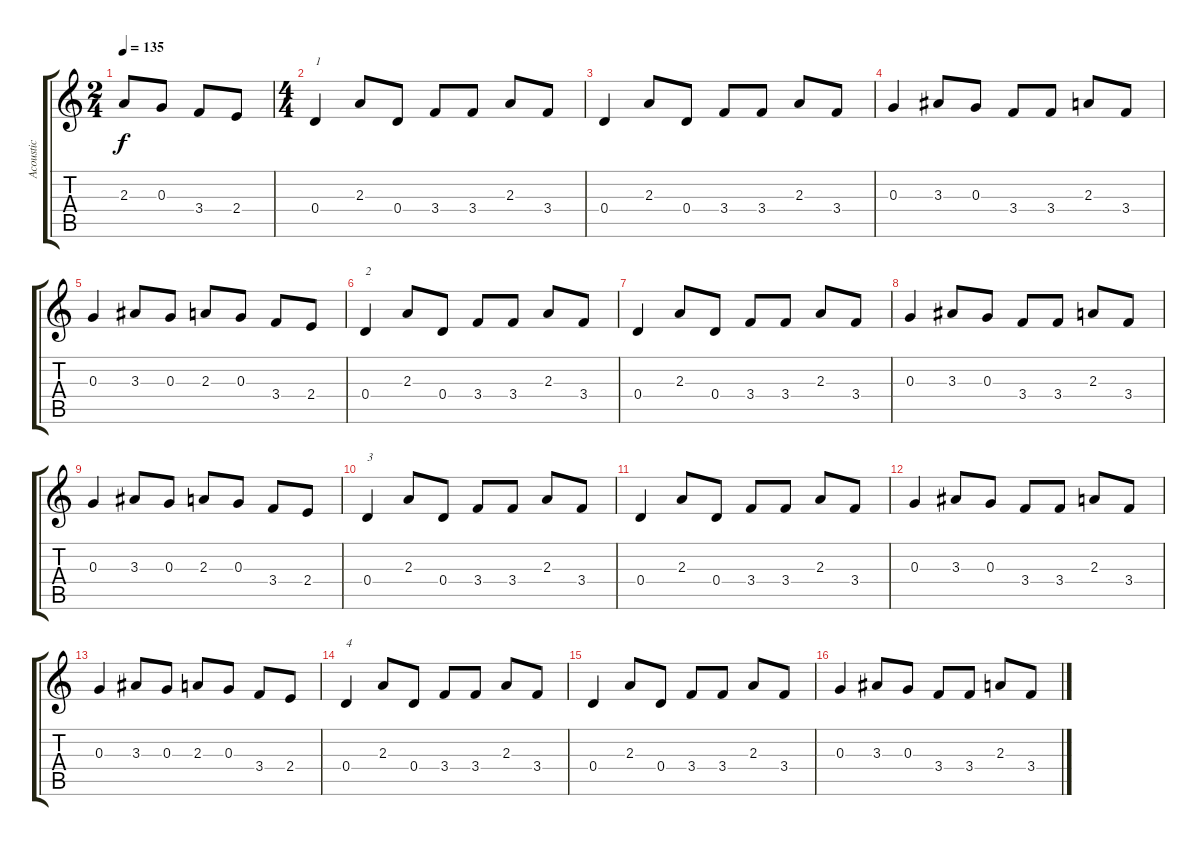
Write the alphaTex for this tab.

\track ("Acoustic" "Acoustic") {instrument banjo}
\staff {score tabs}
\tuning (E4 B3 G3 D3 A2 E2) {hide}
\displaytranspose 12
\ts (2 4)
\tempo 135
\clef g2
\ks c
2.3.8{dy f instrument banjo} 0.3.8 3.4.8 2.4.8 |
\ts (4 4)
0.4.4{txt "1"} 2.3.8 0.4.8 3.4.8 3.4.8 2.3.8 3.4.8 |
0.4.4 2.3.8 0.4.8 3.4.8 3.4.8 2.3.8 3.4.8 |
0.3.4 3.3.8 0.3.8 3.4.8 3.4.8 2.3.8 3.4.8 |
0.3.4 3.3.8 0.3.8 2.3.8 0.3.8 3.4.8 2.4.8 |
0.4.4{txt "2"} 2.3.8 0.4.8 3.4.8 3.4.8 2.3.8 3.4.8 |
0.4.4 2.3.8 0.4.8 3.4.8 3.4.8 2.3.8 3.4.8 |
0.3.4 3.3.8 0.3.8 3.4.8 3.4.8 2.3.8 3.4.8 |
0.3.4 3.3.8 0.3.8 2.3.8 0.3.8 3.4.8 2.4.8 |
0.4.4{txt "3"} 2.3.8 0.4.8 3.4.8 3.4.8 2.3.8 3.4.8 |
0.4.4 2.3.8 0.4.8 3.4.8 3.4.8 2.3.8 3.4.8 |
0.3.4 3.3.8 0.3.8 3.4.8 3.4.8 2.3.8 3.4.8 |
0.3.4 3.3.8 0.3.8 2.3.8 0.3.8 3.4.8 2.4.8 |
0.4.4{txt "4"} 2.3.8 0.4.8 3.4.8 3.4.8 2.3.8 3.4.8 |
0.4.4 2.3.8 0.4.8 3.4.8 3.4.8 2.3.8 3.4.8 |
0.3.4 3.3.8 0.3.8 3.4.8 3.4.8 2.3.8 3.4.8
